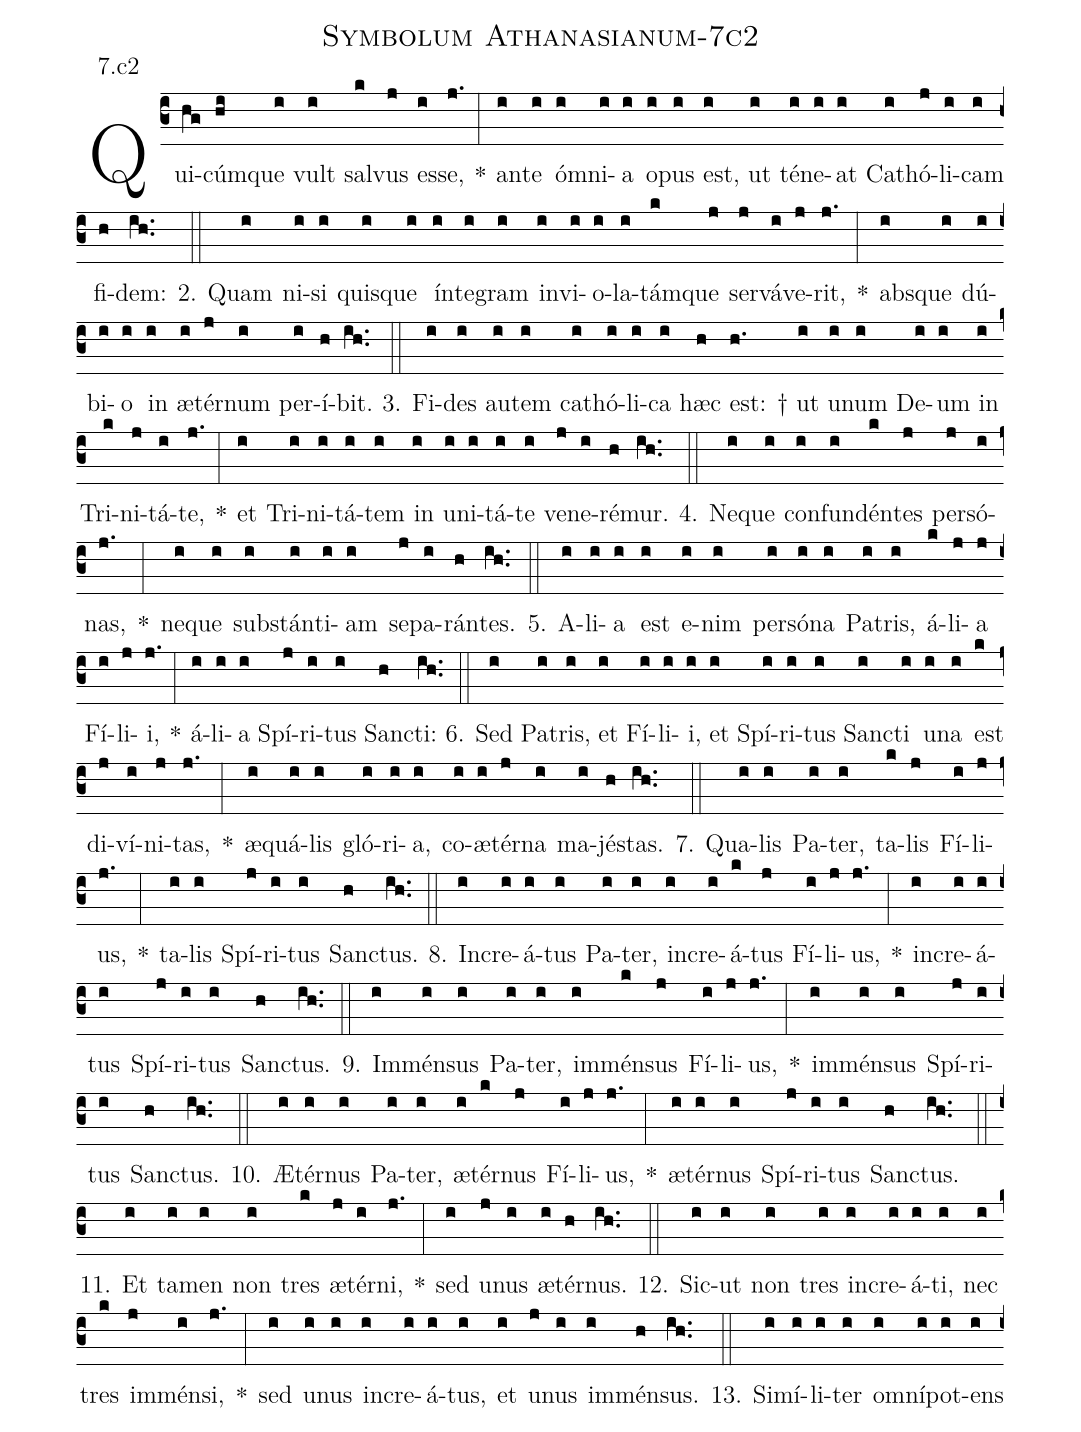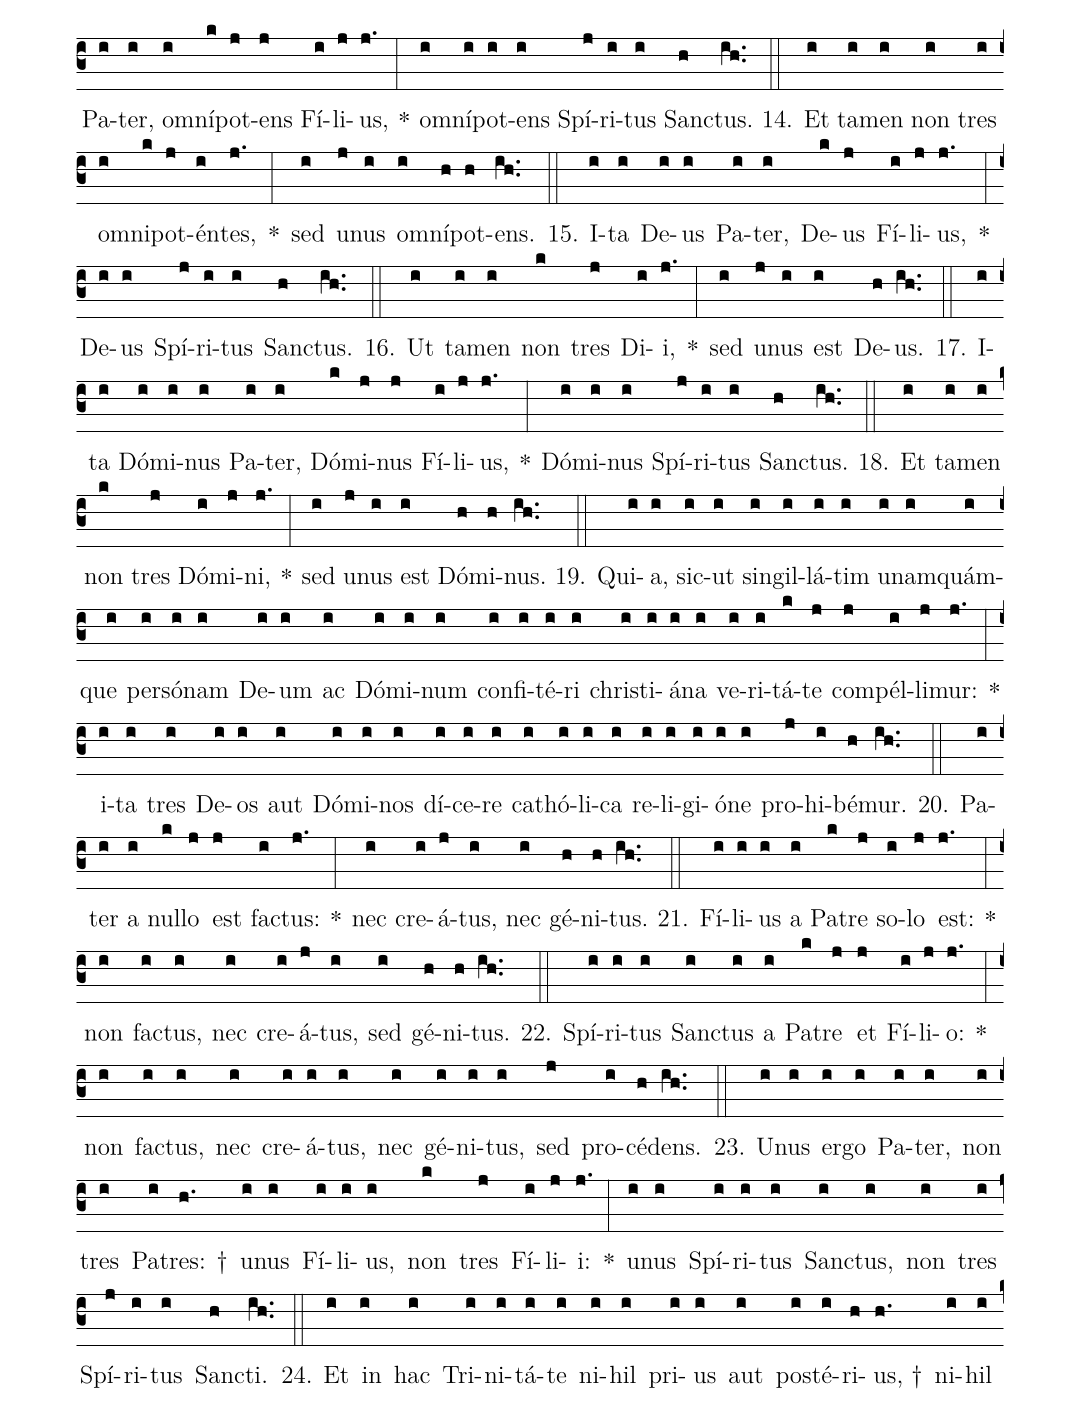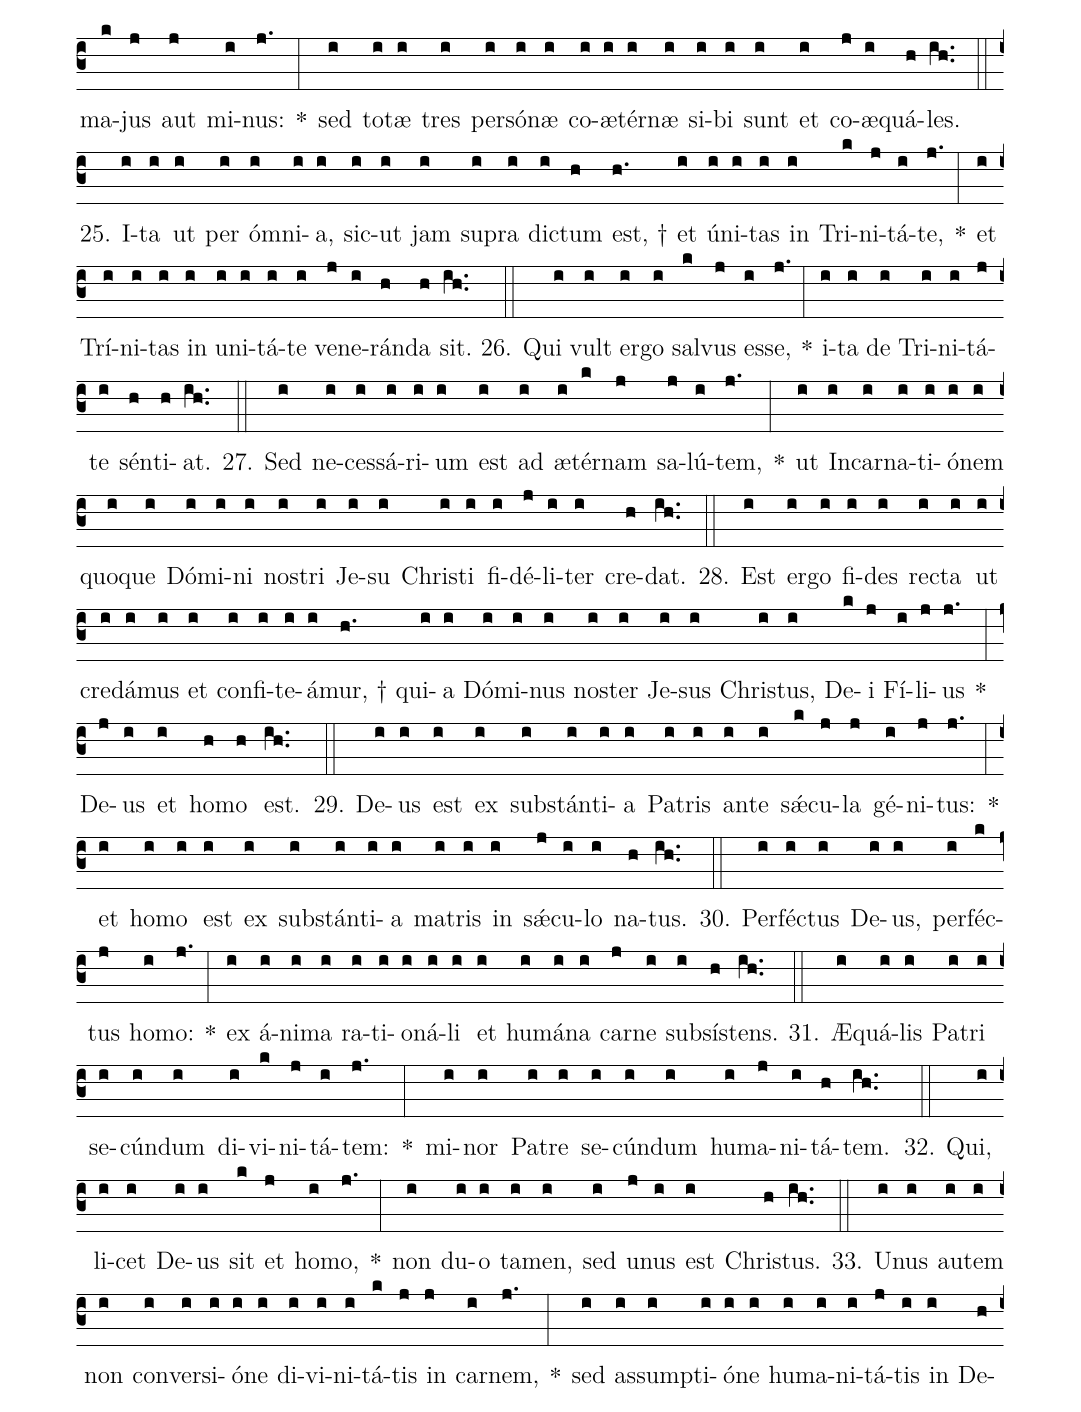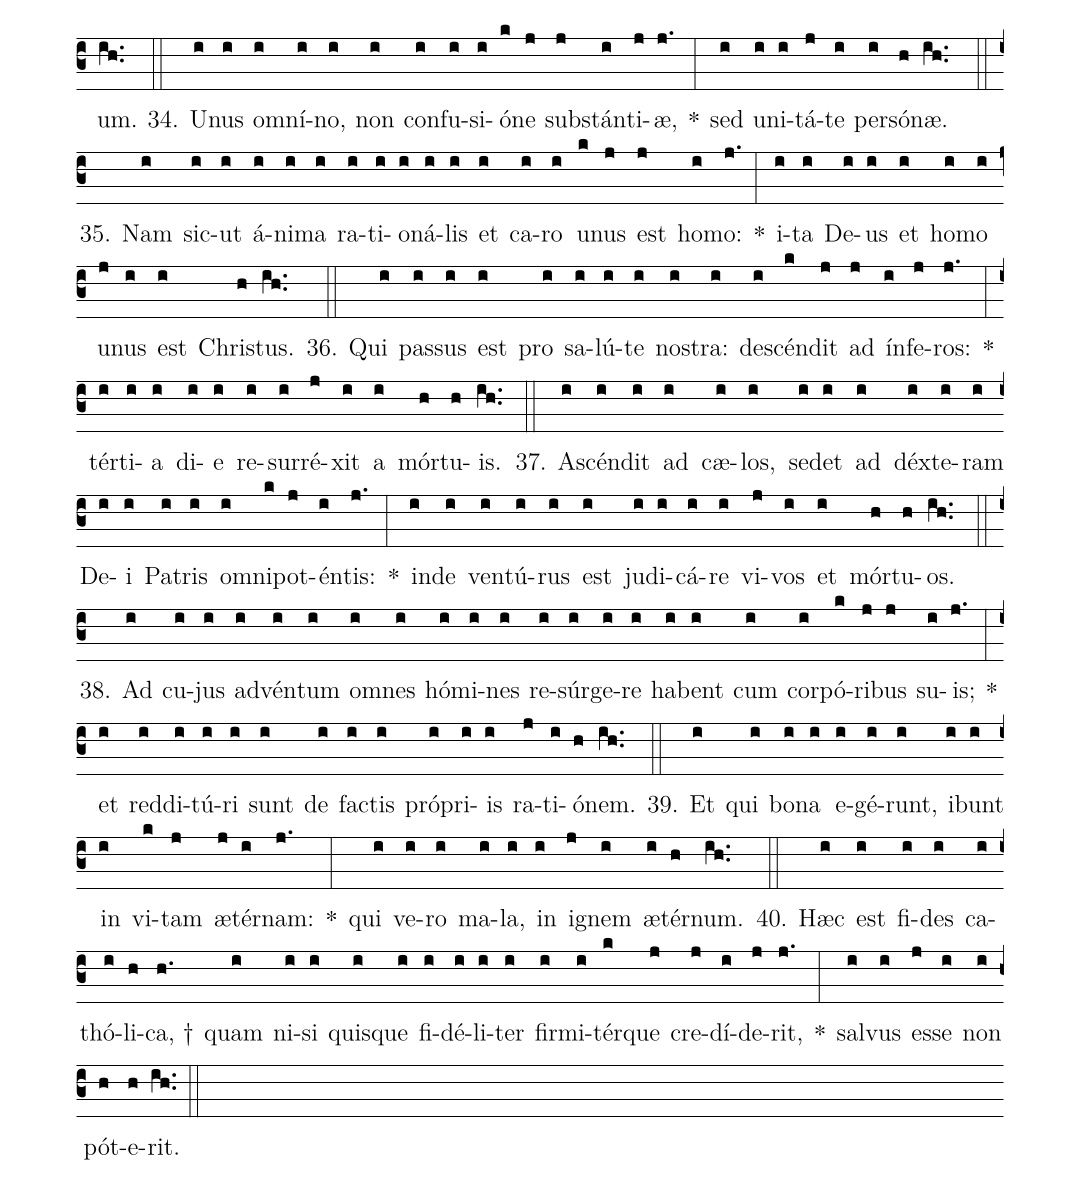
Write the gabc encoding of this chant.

name: Symbolum Athanasianum-7c2;
annotation: 7.c2;
%%
(c3)Qui(hg)cúm(hi)que(i) vult(i) sal(k)vus(j) es(i)se,(j.) *(:) an(i)te(i) óm(i)ni(i)a(i) o(i)pus(i) est,(i) ut(i) té(i)ne(i)at(i) Ca(i)thó(j)li(i)cam(i) fi(h)dem:(ih..) (::)
2. Quam(i) ni(i)si(i) quis(i)que(i) ín(i)te(i)gram(i) in(i)vi(i)o(i)la(i)tám(k)que(j) ser(j)vá(i)ve(j)rit,(j.) *(:) abs(i)que(i) dú(i)bi(i)o(i) in(i) æ(i)tér(j)num(i) per(i)í(h)bit.(ih..) (::)
3. Fi(i)des(i) au(i)tem(i) ca(i)thó(i)li(i)ca(i) hæc(h) est: †(h.) ut(i) u(i)num(i) De(i)um(i) in(i) Tri(k)ni(j)tá(i)te,(j.) *(:) et(i) Tri(i)ni(i)tá(i)tem(i) in(i) u(i)ni(i)tá(i)te(i) ve(j)ne(i)ré(h)mur.(ih..) (::)
4. Ne(i)que(i) con(i)fun(i)dén(k)tes(j) per(j)só(i)nas,(j.) *(:) ne(i)que(i) sub(i)stán(i)ti(i)am(i) se(j)pa(i)rán(h)tes.(ih..) (::)
5. A(i)li(i)a(i) est(i) e(i)nim(i) per(i)só(i)na(i) Pa(i)tris,(i) á(k)li(j)a(j) Fí(i)li(j)i,(j.) *(:) á(i)li(i)a(i) Spí(j)ri(i)tus(i) Sanc(h)ti:(ih..) (::)
6. Sed(i) Pa(i)tris,(i) et(i) Fí(i)li(i)i,(i) et(i) Spí(i)ri(i)tus(i) Sanc(i)ti(i) u(i)na(i) est(k) di(j)ví(i)ni(j)tas,(j.) *(:) æ(i)quá(i)lis(i) gló(i)ri(i)a,(i) co(i)æ(i)tér(j)na(i) ma(i)jés(h)tas.(ih..) (::)
7. Qua(i)lis(i) Pa(i)ter,(i) ta(k)lis(j) Fí(i)li(j)us,(j.) *(:) ta(i)lis(i) Spí(j)ri(i)tus(i) Sanc(h)tus.(ih..) (::)
8. In(i)cre(i)á(i)tus(i) Pa(i)ter,(i) in(i)cre(i)á(k)tus(j) Fí(i)li(j)us,(j.) *(:) in(i)cre(i)á(i)tus(i) Spí(j)ri(i)tus(i) Sanc(h)tus.(ih..) (::)
9. Im(i)mén(i)sus(i) Pa(i)ter,(i) im(i)mén(k)sus(j) Fí(i)li(j)us,(j.) *(:) im(i)mén(i)sus(i) Spí(j)ri(i)tus(i) Sanc(h)tus.(ih..) (::)
10. Æ(i)tér(i)nus(i) Pa(i)ter,(i) æ(i)tér(k)nus(j) Fí(i)li(j)us,(j.) *(:) æ(i)tér(i)nus(i) Spí(j)ri(i)tus(i) Sanc(h)tus.(ih..) (::)
11. Et(i) ta(i)men(i) non(i) tres(k) æ(j)tér(i)ni,(j.) *(:) sed(i) u(j)nus(i) æ(i)tér(h)nus.(ih..) (::)
12. Sic(i)ut(i) non(i) tres(i) in(i)cre(i)á(i)ti,(i) nec(i) tres(k) im(j)mén(i)si,(j.) *(:) sed(i) u(i)nus(i) in(i)cre(i)á(i)tus,(i) et(i) u(j)nus(i) im(i)mén(h)sus.(ih..) (::)
13. Si(i)mí(i)li(i)ter(i) om(i)ní(i)pot(i)ens(i) Pa(i)ter,(i) om(i)ní(k)pot(j)ens(j) Fí(i)li(j)us,(j.) *(:) om(i)ní(i)pot(i)ens(i) Spí(j)ri(i)tus(i) Sanc(h)tus.(ih..) (::)
14. Et(i) ta(i)men(i) non(i) tres(i) om(i)ni(k)pot(j)én(i)tes,(j.) *(:) sed(i) u(j)nus(i) om(i)ní(h)pot(h)ens.(ih..) (::)
15. I(i)ta(i) De(i)us(i) Pa(i)ter,(i) De(k)us(j) Fí(i)li(j)us,(j.) *(:) De(i)us(i) Spí(j)ri(i)tus(i) Sanc(h)tus.(ih..) (::)
16. Ut(i) ta(i)men(i) non(k) tres(j) Di(i)i,(j.) *(:) sed(i) u(j)nus(i) est(i) De(h)us.(ih..) (::)
17. I(i)ta(i) Dó(i)mi(i)nus(i) Pa(i)ter,(i) Dó(k)mi(j)nus(j) Fí(i)li(j)us,(j.) *(:) Dó(i)mi(i)nus(i) Spí(j)ri(i)tus(i) Sanc(h)tus.(ih..) (::)
18. Et(i) ta(i)men(i) non(k) tres(j) Dó(i)mi(j)ni,(j.) *(:) sed(i) u(j)nus(i) est(i) Dó(h)mi(h)nus.(ih..) (::)
19. Qui(i)a,(i) sic(i)ut(i) sin(i)gil(i)lá(i)tim(i) u(i)nam(i)quám(i)que(i) per(i)só(i)nam(i) De(i)um(i) ac(i) Dó(i)mi(i)num(i) con(i)fi(i)té(i)ri(i) chris(i)ti(i)á(i)na(i) ve(i)ri(i)tá(k)te(j) com(j)pél(i)li(j)mur:(j.) *(:) i(i)ta(i) tres(i) De(i)os(i) aut(i) Dó(i)mi(i)nos(i) dí(i)ce(i)re(i) ca(i)thó(i)li(i)ca(i) re(i)li(i)gi(i)ó(i)ne(i) pro(j)hi(i)bé(h)mur.(ih..) (::)
20. Pa(i)ter(i) a(i) nul(k)lo(j) est(j) fac(i)tus:(j.) *(:) nec(i) cre(i)á(j)tus,(i) nec(i) gé(h)ni(h)tus.(ih..) (::)
21. Fí(i)li(i)us(i) a(i) Pa(k)tre(j) so(i)lo(j) est:(j.) *(:) non(i) fac(i)tus,(i) nec(i) cre(i)á(j)tus,(i) sed(i) gé(h)ni(h)tus.(ih..) (::)
22. Spí(i)ri(i)tus(i) Sanc(i)tus(i) a(i) Pa(k)tre(j) et(j) Fí(i)li(j)o:(j.) *(:) non(i) fac(i)tus,(i) nec(i) cre(i)á(i)tus,(i) nec(i) gé(i)ni(i)tus,(i) sed(j) pro(i)cé(h)dens.(ih..) (::)
23. U(i)nus(i) er(i)go(i) Pa(i)ter,(i) non(i) tres(i) Pa(i)tres: †(h.) u(i)nus(i) Fí(i)li(i)us,(i) non(k) tres(j) Fí(i)li(j)i:(j.) *(:) u(i)nus(i) Spí(i)ri(i)tus(i) Sanc(i)tus,(i) non(i) tres(i) Spí(j)ri(i)tus(i) Sanc(h)ti.(ih..) (::)
24. Et(i) in(i) hac(i) Tri(i)ni(i)tá(i)te(i) ni(i)hil(i) pri(i)us(i) aut(i) post(i)é(i)ri(h)us, †(h.) ni(i)hil(i) ma(k)jus(j) aut(j) mi(i)nus:(j.) *(:) sed(i) to(i)tæ(i) tres(i) per(i)só(i)næ(i) co(i)æ(i)tér(i)næ(i) si(i)bi(i) sunt(i) et(i) co(j)æ(i)quá(h)les.(ih..) (::)
25. I(i)ta(i) ut(i) per(i) óm(i)ni(i)a,(i) sic(i)ut(i) jam(i) su(i)pra(i) dic(i)tum(h) est, †(h.) et(i) ú(i)ni(i)tas(i) in(i) Tri(k)ni(j)tá(i)te,(j.) *(:) et(i) Trí(i)ni(i)tas(i) in(i) u(i)ni(i)tá(i)te(i) ve(j)ne(i)rán(h)da(h) sit.(ih..) (::)
26. Qui(i) vult(i) er(i)go(i) sal(k)vus(j) es(i)se,(j.) *(:) i(i)ta(i) de(i) Tri(i)ni(i)tá(j)te(i) sén(h)ti(h)at.(ih..) (::)
27. Sed(i) ne(i)ces(i)sá(i)ri(i)um(i) est(i) ad(i) æ(i)tér(k)nam(j) sa(j)lú(i)tem,(j.) *(:) ut(i) In(i)car(i)na(i)ti(i)ó(i)nem(i) quo(i)que(i) Dó(i)mi(i)ni(i) nos(i)tri(i) Je(i)su(i) Chris(i)ti(i) fi(i)dé(j)li(i)ter(i) cre(h)dat.(ih..) (::)
28. Est(i) er(i)go(i) fi(i)des(i) rec(i)ta(i) ut(i) cre(i)dá(i)mus(i) et(i) con(i)fi(i)te(i)á(i)mur, †(h.) qui(i)a(i) Dó(i)mi(i)nus(i) nos(i)ter(i) Je(i)sus(i) Chris(i)tus,(i) De(k)i(j) Fí(i)li(j)us(j.) *(:) De(j)us(i) et(i) ho(h)mo(h) est.(ih..) (::)
29. De(i)us(i) est(i) ex(i) sub(i)stán(i)ti(i)a(i) Pa(i)tris(i) an(i)te(i) sǽ(k)cu(j)la(j) gé(i)ni(j)tus:(j.) *(:) et(i) ho(i)mo(i) est(i) ex(i) sub(i)stán(i)ti(i)a(i) ma(i)tris(i) in(i) sǽ(j)cu(i)lo(i) na(h)tus.(ih..) (::)
30. Per(i)féc(i)tus(i) De(i)us,(i) per(i)féc(k)tus(j) ho(i)mo:(j.) *(:) ex(i) á(i)ni(i)ma(i) ra(i)ti(i)o(i)ná(i)li(i) et(i) hu(i)má(i)na(i) car(j)ne(i) sub(i)sís(h)tens.(ih..) (::)
31. Æ(i)quá(i)lis(i) Pa(i)tri(i) se(i)cún(i)dum(i) di(i)vi(k)ni(j)tá(i)tem:(j.) *(:) mi(i)nor(i) Pa(i)tre(i) se(i)cún(i)dum(i) hu(i)ma(j)ni(i)tá(h)tem.(ih..) (::)
32. Qui,(i) li(i)cet(i) De(i)us(i) sit(k) et(j) ho(i)mo,(j.) *(:) non(i) du(i)o(i) ta(i)men,(i) sed(i) u(j)nus(i) est(i) Chris(h)tus.(ih..) (::)
33. U(i)nus(i) au(i)tem(i) non(i) con(i)ver(i)si(i)ó(i)ne(i) di(i)vi(i)ni(i)tá(k)tis(j) in(j) car(i)nem,(j.) *(:) sed(i) as(i)sump(i)ti(i)ó(i)ne(i) hu(i)ma(i)ni(i)tá(j)tis(i) in(i) De(h)um.(ih..) (::)
34. U(i)nus(i) om(i)ní(i)no,(i) non(i) con(i)fu(i)si(i)ó(k)ne(j) sub(j)stán(i)ti(j)æ,(j.) *(:) sed(i) u(i)ni(i)tá(j)te(i) per(i)só(h)næ.(ih..) (::)
35. Nam(i) sic(i)ut(i) á(i)ni(i)ma(i) ra(i)ti(i)o(i)ná(i)lis(i) et(i) ca(i)ro(i) u(k)nus(j) est(j) ho(i)mo:(j.) *(:) i(i)ta(i) De(i)us(i) et(i) ho(i)mo(i) u(j)nus(i) est(i) Chris(h)tus.(ih..) (::)
36. Qui(i) pas(i)sus(i) est(i) pro(i) sa(i)lú(i)te(i) nos(i)tra:(i) de(i)scén(k)dit(j) ad(j) ín(i)fe(j)ros:(j.) *(:) tér(i)ti(i)a(i) di(i)e(i) re(i)sur(i)ré(j)xit(i) a(i) mór(h)tu(h)is.(ih..) (::)
37. A(i)scén(i)dit(i) ad(i) cæ(i)los,(i) se(i)det(i) ad(i) déx(i)te(i)ram(i) De(i)i(i) Pa(i)tris(i) om(i)ni(k)pot(j)én(i)tis:(j.) *(:) in(i)de(i) ven(i)tú(i)rus(i) est(i) ju(i)di(i)cá(i)re(i) vi(j)vos(i) et(i) mór(h)tu(h)os.(ih..) (::)
38. Ad(i) cu(i)jus(i) ad(i)vén(i)tum(i) om(i)nes(i) hó(i)mi(i)nes(i) re(i)súr(i)ge(i)re(i) ha(i)bent(i) cum(i) cor(i)pó(k)ri(j)bus(j) su(i)is;(j.) *(:) et(i) red(i)di(i)tú(i)ri(i) sunt(i) de(i) fac(i)tis(i) pró(i)pri(i)is(i) ra(j)ti(i)ó(h)nem.(ih..) (::)
39. Et(i) qui(i) bo(i)na(i) e(i)gé(i)runt,(i) i(i)bunt(i) in(i) vi(k)tam(j) æ(j)tér(i)nam:(j.) *(:) qui(i) ve(i)ro(i) ma(i)la,(i) in(i) i(j)gnem(i) æ(i)tér(h)num.(ih..) (::)
40. Hæc(i) est(i) fi(i)des(i) ca(i)thó(i)li(h)ca, †(h.) quam(i) ni(i)si(i) quis(i)que(i) fi(i)dé(i)li(i)ter(i) fir(i)mi(i)tér(k)que(j) cre(j)dí(i)de(j)rit,(j.) *(:) sal(i)vus(i) es(j)se(i) non(i) pót(h)e(h)rit.(ih..) (::)
